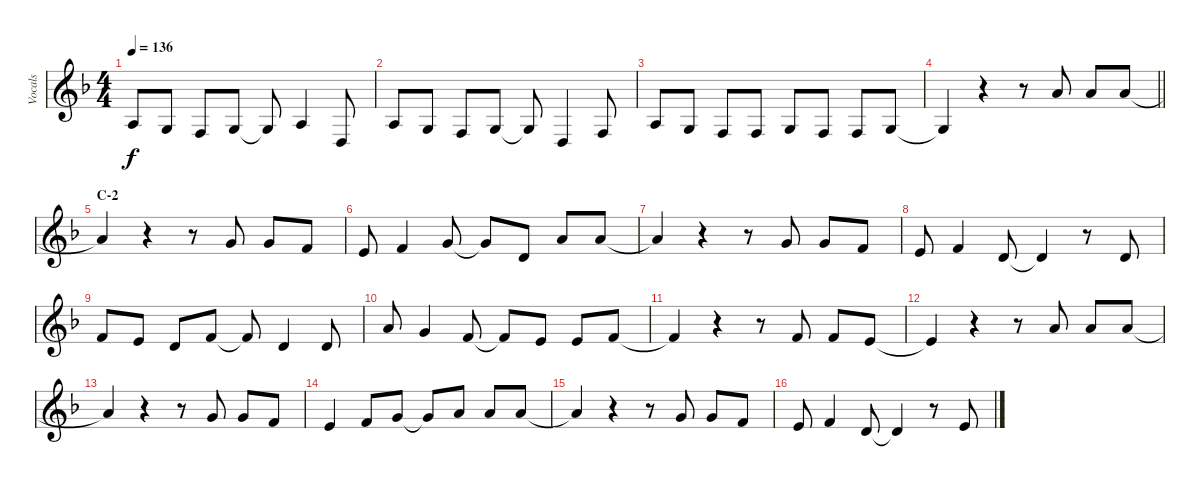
\track ("Vocals" "Vocals") {instrument lead6voice}
\staff {score}
\tuning (E4 B3 G3 D3 A2 E2) {hide}
\ts (4 4)
\tempo 136
\clef g2
\ks dminor
2.3.8{dy f} 0.3.8 3.4.8 0.3.8 0.3{t}.8 2.3.4 0.4.8 |
2.3.8 0.3.8 3.4.8 0.3.8 0.3{t}.8 0.4.4 3.4.8 |
2.3.8 0.3.8 3.4.8 3.4.8 0.3.8 3.4.8 3.4.8 0.3.8 |
\barLineRight lightlight
0.3{t}.4 r.4 r.8 5.1.8 5.1.8 5.1.8 |
\section ("" "C-2")
5.1{t}.4 r.4 r.8 3.1.8 3.1.8 1.1.8 |
0.1.8 1.1.4 3.1.8 3.1{t}.8 3.2.8 5.1.8 5.1.8 |
5.1{t}.4 r.4 r.8 3.1.8 3.1.8 1.1.8 |
0.1.8 1.1.4 3.2.8 3.2{t}.4 r.8 3.2.8 |
1.1.8 0.1.8 3.2.8 1.1.8 1.1{t}.8 3.2.4 3.2.8 |
5.1.8 3.1.4 1.1.8 1.1{t}.8 0.1.8 0.1.8 1.1.8 |
1.1{t}.4 r.4 r.8 1.1.8 1.1.8 0.1.8 |
0.1{t}.4 r.4 r.8 5.1.8 5.1.8 5.1.8 |
5.1{t}.4 r.4 r.8 3.1.8 3.1.8 1.1.8 |
0.1.4 1.1.8 3.1.8 3.1{t}.8 5.1.8 5.1.8 5.1.8 |
5.1{t}.4 r.4 r.8 3.1.8 3.1.8 1.1.8 |
0.1.8 1.1.4 3.2.8 3.2{t}.4 r.8 0.1.8
